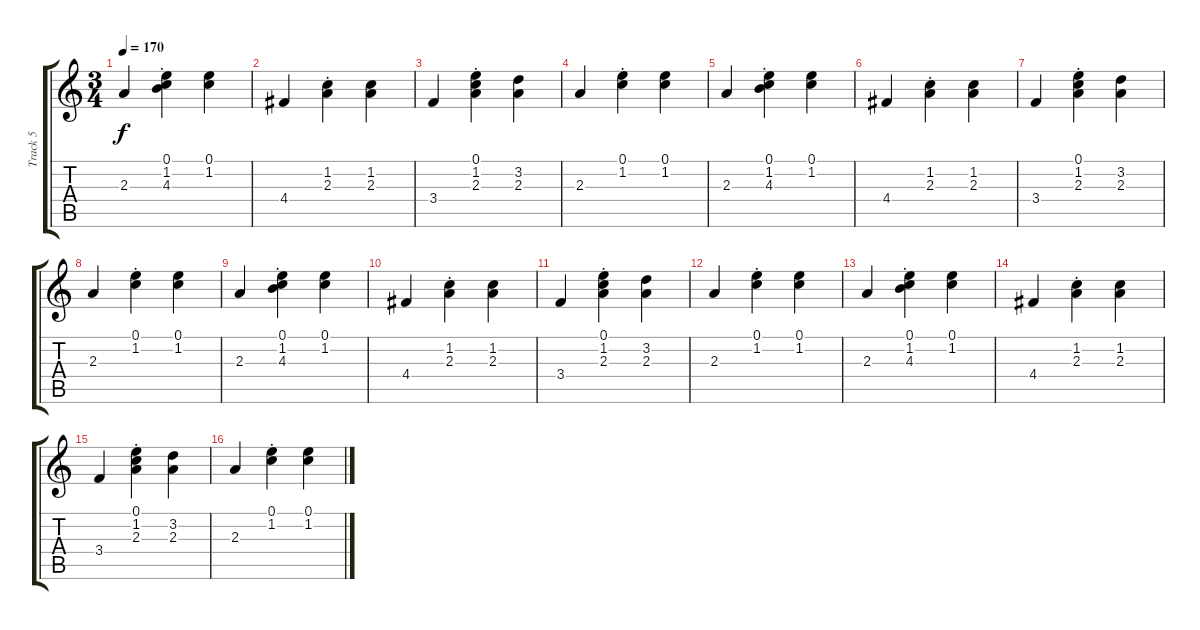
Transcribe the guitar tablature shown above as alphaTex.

\track ("Track 5" "Track 5") {instrument acousticguitarsteel}
\staff {score tabs}
\tuning (E4 B3 G3 D3 A2 D2) {hide}
\ts (3 4)
\tempo 170
\clef g2
\ks c
2.3.4{dy f} (0.1 1.2{st} 4.3).4 (0.1 1.2).4 |
4.4.4 (1.2{st} 2.3).4 (1.2 2.3).4 |
3.4.4 (0.1{st} 1.2 2.3).4 (3.2 2.3).4 |
2.3.4 (0.1{st} 1.2).4 (0.1 1.2).4 |
2.3.4 (0.1 1.2{st} 4.3).4 (0.1 1.2).4 |
4.4.4 (1.2{st} 2.3).4 (1.2 2.3).4 |
3.4.4 (0.1{st} 1.2 2.3).4 (3.2 2.3).4 |
2.3.4 (0.1{st} 1.2).4 (0.1 1.2).4 |
2.3.4 (0.1 1.2{st} 4.3).4 (0.1 1.2).4 |
4.4.4 (1.2{st} 2.3).4 (1.2 2.3).4 |
3.4.4 (0.1{st} 1.2 2.3).4 (3.2 2.3).4 |
2.3.4 (0.1{st} 1.2).4 (0.1 1.2).4 |
2.3.4 (0.1 1.2{st} 4.3).4 (0.1 1.2).4 |
4.4.4 (1.2{st} 2.3).4 (1.2 2.3).4 |
3.4.4 (0.1{st} 1.2 2.3).4 (3.2 2.3).4 |
2.3.4 (0.1{st} 1.2).4 (0.1 1.2).4
